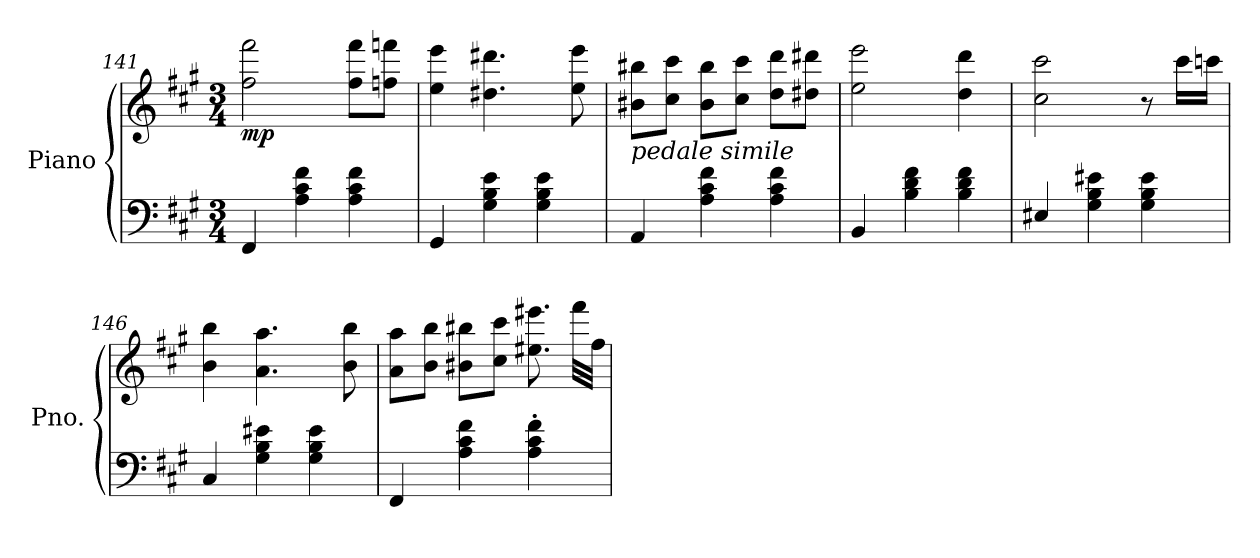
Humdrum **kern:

**kern	**kern	**dynam
*part1	*part1	*part1
*staff2	*staff1	*staff1/2
*I"Piano	*	*
*I'Pno.	*	*
*clefF4	*clefG2	*
*k[f#c#g#]	*k[f#c#g#]	*
*M3/4	*M3/4	*
=141	=141	=141
!	!	!LO:DY:b
4FF#/	2ff#\ 2fff#\	mp
4A\ 4c#\ 4f#\	.	.
4A\ 4c#\ 4f#\	8ff#\ 8fff#\L	.
.	8ffn\ 8fffn\J	.
=142	=142	=142
4GG#/	4ee\ 4eee\	.
4G#\ 4B\ 4e\	4.dd#X\ 4.ddd#X\	.
4G#\ 4B\ 4e\	.	.
.	8ee\ 8eee\	.
!!LO:LB:g=z
=143	=143	=143
!LO:TX:a:i:t=pedale simile	!	!
4AA/	8b#X\ 8bb#X\L	.
.	8cc#\ 8ccc#\J	.
4A\ 4c#\ 4f#\	8b#\ 8bb#\L	.
.	8cc#\ 8ccc#\J	.
4A\ 4c#\ 4f#\	8dd\ 8ddd\L	.
.	8dd#X\ 8ddd#X\J	.
=144	=144	=144
4BB/	2ee\ 2eee\	.
4B\ 4d\ 4f#\	.	.
4B\ 4d\ 4f#\	4dd\ 4ddd\	.
=145	=145	=145
4E#X/	2cc#\ 2ccc#\	.
4G#\ 4B\ 4e#X\	.	.
4G#\ 4B\ 4e#\	8r	.
.	16ccc#\LL	.
.	16cccn\JJ	.
=146	=146	=146
4C#/	4b\ 4bb\	.
4G#\ 4B\ 4e#X\	4.a\ 4.aa\	.
4G#\ 4B\ 4e#\	.	.
.	8b\ 8bb\	.
=147	=147	=147
4FF#/	8a\ 8aa\L	.
.	8b\ 8bb\J	.
4A\ 4c#\ 4f#\	8b#X\ 8bb#X\L	.
.	8cc#\ 8ccc#\J	.
4A\' 4c#\' 4f#\'	8.ee#X\ 8.eee#X\	.
.	32fff#\LLL	.
.	32ff#\JJJ	.
=	=	=
*-	*-	*-
